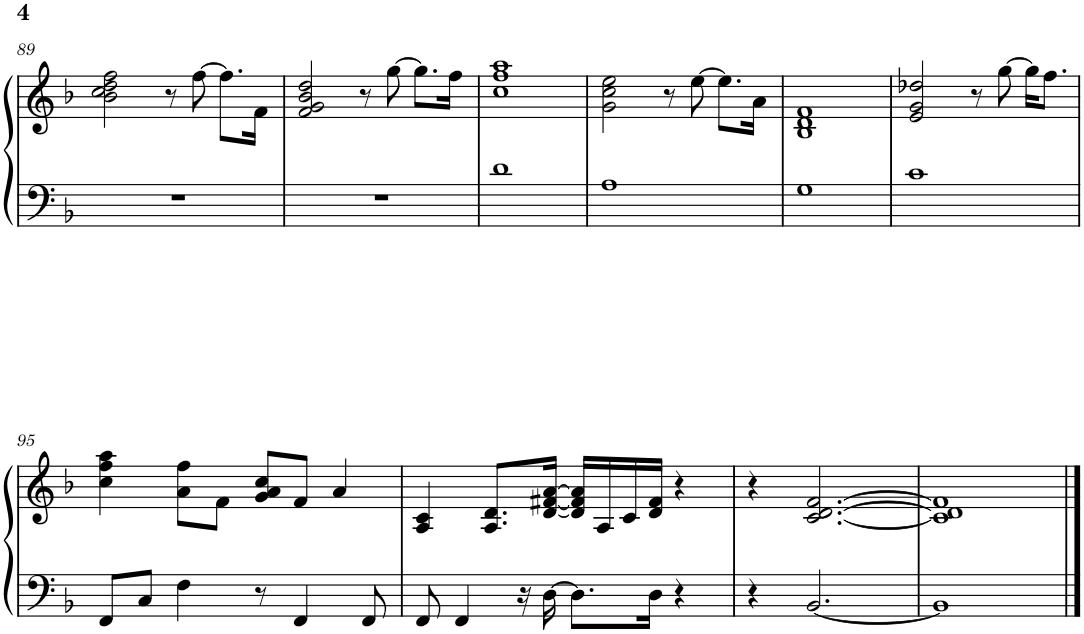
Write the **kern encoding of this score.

**kern	**kern
*part1	*part1
*staff2	*staff1
*I"Piano	*
*I'Pno.	*
!!LO:PB:g=z
*clefF4	*clefG2
*k[b-]	*k[b-]
*M4/4	*M4/4
=89	=89
1r	2b-\ 2cc\ 2dd\ 2ff\
.	8r
.	[8ff\
.	8.ff\L]
.	16f\Jk
=90	=90
1r	2f/ 2g/ 2b-/ 2dd/
.	8r
.	[8gg\
.	8.gg\L]
.	16ff\Jk
=91	=91
1d	1cc 1ff 1aa
=92	=92
1A	2g\ 2cc\ 2ee\
.	8r
.	[8ee\
.	8.ee\L]
.	16a\Jk
=93	=93
1G	1B- 1d 1f
=94	=94
1c	2e/ 2g/ 2dd-X/
.	8r
.	[8gg\
.	16gg\KL]
.	8.ff\J
!!LO:LB:g=z
=95	=95
8FF/L	4cc\ 4ff\ 4aa\
8C/J	.
4F\	8a\ 8ff\L
.	8f\J
8r	8g/ 8a/ 8cc/L
4FF/	8f/J
.	4a/
8FF/	.
=96	=96
8FF/	4A/ 4c/
4FF/	.
.	8.A/ 8.d/L
16r	.
[16D\	[16d/ [16f#X/ [16a/Jk
8.D\L]	16d/] 16f#/] 16a/]LL
.	16A/
.	16c/
16D\Jk	16d/ 16f#/JJ
4r	4r
=97	=97
4r	4r
[2.BB-/	[2.c/ [2.d/ [2.f/
=98	=98
1BB-]	1c] 1d] 1f]
==	==
*-	*-
